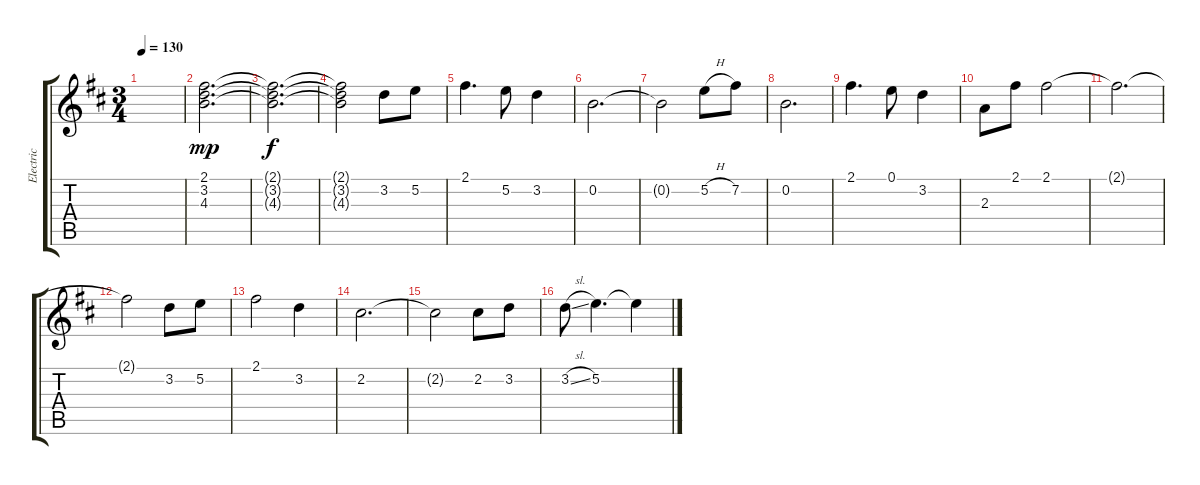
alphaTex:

\track ("Electric" "Electric") {instrument overdrivenguitar}
\staff {score tabs}
\tuning (E4 B3 G3 D3 A2 E2) {hide}
\ts (3 4)
\tempo 130
\clef g2
\ks bminor
|
(2.1 3.2 4.3).2{d dy mp} |
(2.1{t} 3.2{t} 4.3{t}).2{d dy f} |
(2.1{t} 3.2{t} 4.3{t}).2 3.2.8 5.2.8 |
2.1.4{d} 5.2.8 3.2.4 |
0.2.2{d} |
0.2{t}.2 5.2{h}.8 7.2.8 |
0.2.2{d} |
2.1.4{d} 0.1.8 3.2.4 |
2.3.8 2.1.8 2.1.2 |
2.1{t}.2{d} |
2.1{t}.2 3.2.8 5.2.8 |
2.1.2 3.2.4 |
2.2.2{d} |
2.2{t}.2 2.2.8 3.2.8 |
3.2{sl}.8 5.2.4{d} 5.2{t}.4
